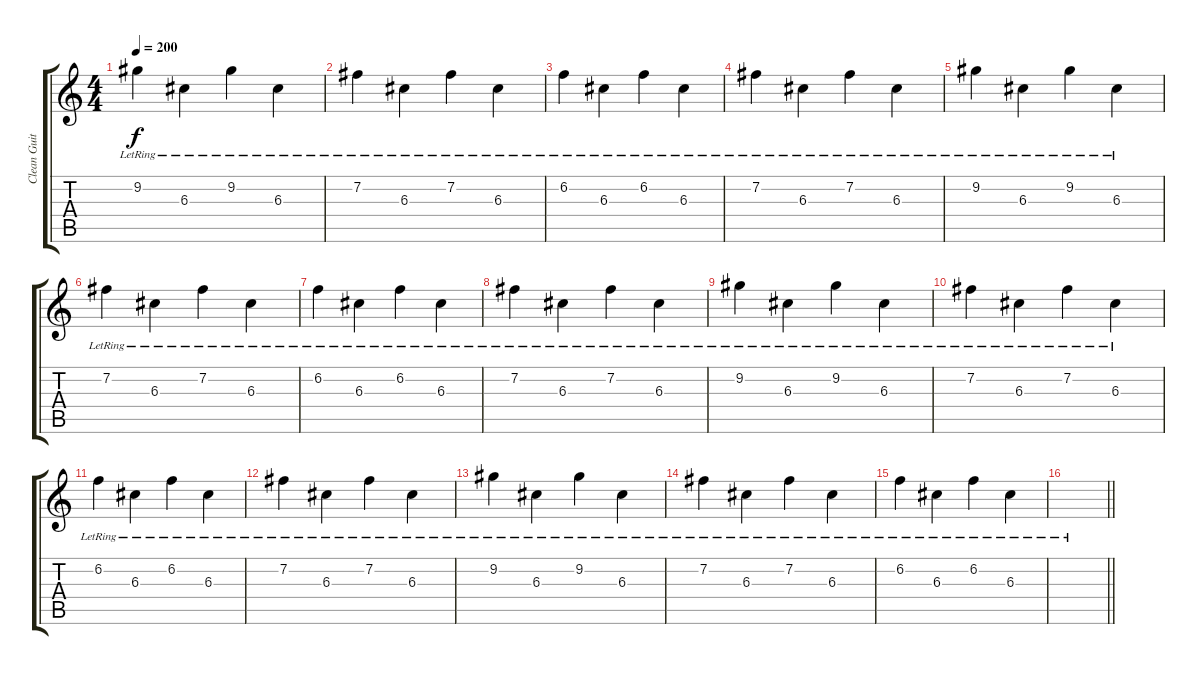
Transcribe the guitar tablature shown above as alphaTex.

\track ("Clean Guitar (Tom)" "Clean Guit") {instrument electricguitarclean}
\staff {score tabs}
\tuning (E4 B3 G3 D3 A2 E2) {hide}
\ts (4 4)
\tempo 200
\clef g2
\ks c
9.2{lr}.4{dy f} 6.3{lr}.4 9.2{lr}.4 6.3{lr}.4 |
7.2{lr}.4 6.3{lr}.4 7.2{lr}.4 6.3{lr}.4 |
6.2{lr}.4 6.3{lr}.4 6.2{lr}.4 6.3{lr}.4 |
7.2{lr}.4 6.3{lr}.4 7.2{lr}.4 6.3{lr}.4 |
9.2{lr}.4 6.3{lr}.4 9.2{lr}.4 6.3{lr}.4 |
7.2{lr}.4 6.3{lr}.4 7.2{lr}.4 6.3{lr}.4 |
6.2{lr}.4 6.3{lr}.4 6.2{lr}.4 6.3{lr}.4 |
7.2{lr}.4 6.3{lr}.4 7.2{lr}.4 6.3{lr}.4 |
9.2{lr}.4 6.3{lr}.4 9.2{lr}.4 6.3{lr}.4 |
7.2{lr}.4 6.3{lr}.4 7.2{lr}.4 6.3{lr}.4 |
6.2{lr}.4 6.3{lr}.4 6.2{lr}.4 6.3{lr}.4 |
7.2{lr}.4 6.3{lr}.4 7.2{lr}.4 6.3{lr}.4 |
9.2{lr}.4 6.3{lr}.4 9.2{lr}.4 6.3{lr}.4 |
7.2{lr}.4 6.3{lr}.4 7.2{lr}.4 6.3{lr}.4 |
6.2{lr}.4 6.3{lr}.4 6.2{lr}.4 6.3{lr}.4 |
\barLineRight lightlight
